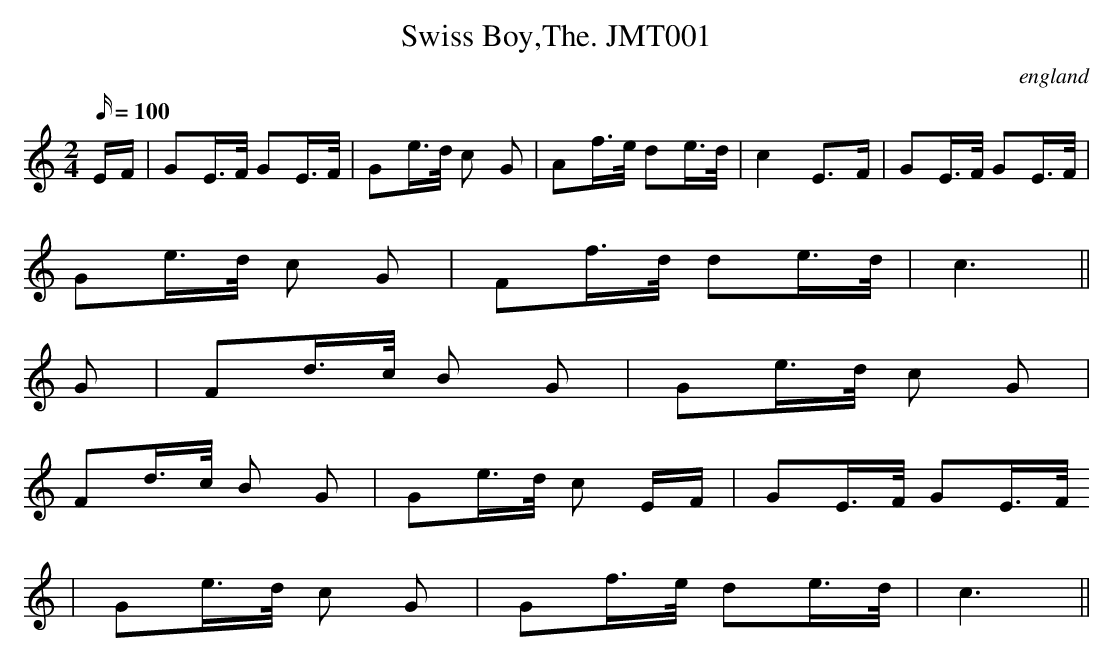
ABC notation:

X:1
T:Swiss Boy,The. JMT001
O:england
M:2/4
L:1/16
Q:100
K:C
EF | G2E>F G2E>F | G2e>d c2 G2 | A2f>e d2e>d | c4 E3F |  G2E>F G2E>F |
G2e>d c2 G2 | F2f>d d2e>d | ""c6 ||
G2 | F2d>c B2 G2 | G2e>d c2 G2 |
F2d>c B2 G2 | G2e>d c2 EF | G2E>F G2E>F
| G2e>d c2 G2 | G2f>e d2e>d |"" c6||
